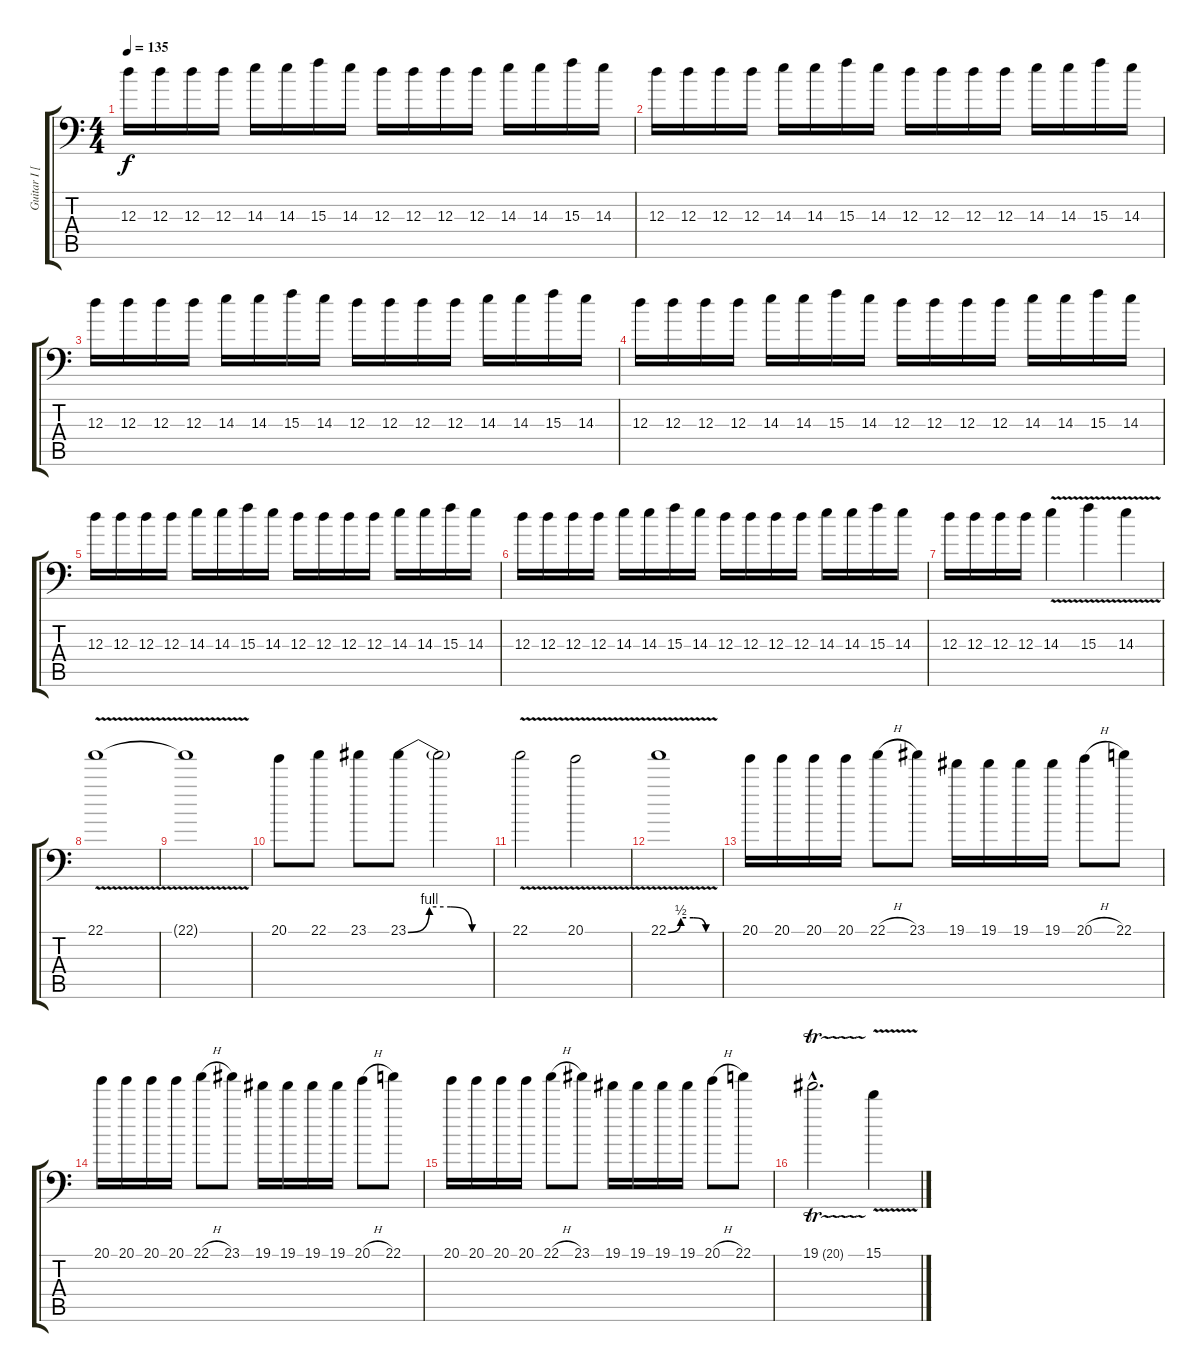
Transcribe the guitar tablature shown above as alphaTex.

\track ("Guitar I [Karl Sanders]" "Guitar I [") {instrument distortionguitar}
\staff {score tabs}
\tuning (B3 Gb3 D3 A2 E2 A1) {hide}
\ts (4 4)
\tempo 135
\clef f4
\ks c
12.3.16{dy f} 12.3.16 12.3.16 12.3.16 14.3.16 14.3.16 15.3.16 14.3.16 12.3.16 12.3.16 12.3.16 12.3.16 14.3.16 14.3.16 15.3.16 14.3.16 |
12.3.16 12.3.16 12.3.16 12.3.16 14.3.16 14.3.16 15.3.16 14.3.16 12.3.16 12.3.16 12.3.16 12.3.16 14.3.16 14.3.16 15.3.16 14.3.16 |
12.3.16 12.3.16 12.3.16 12.3.16 14.3.16 14.3.16 15.3.16 14.3.16 12.3.16 12.3.16 12.3.16 12.3.16 14.3.16 14.3.16 15.3.16 14.3.16 |
12.3.16 12.3.16 12.3.16 12.3.16 14.3.16 14.3.16 15.3.16 14.3.16 12.3.16 12.3.16 12.3.16 12.3.16 14.3.16 14.3.16 15.3.16 14.3.16 |
12.3.16 12.3.16 12.3.16 12.3.16 14.3.16 14.3.16 15.3.16 14.3.16 12.3.16 12.3.16 12.3.16 12.3.16 14.3.16 14.3.16 15.3.16 14.3.16 |
12.3.16 12.3.16 12.3.16 12.3.16 14.3.16 14.3.16 15.3.16 14.3.16 12.3.16 12.3.16 12.3.16 12.3.16 14.3.16 14.3.16 15.3.16 14.3.16 |
12.3.16 12.3.16 12.3.16 12.3.16 14.3{v}.4 15.3{v}.4 14.3{v}.4 |
22.1{v}.1 |
22.1{t}.1 |
20.1.8 22.1.8 23.1.8 23.1{be (custom 0 0 15 4 30 4 45 0 60 0)}.8 23.1{t}.2 |
22.1{v}.2 20.1{v}.2 |
22.1{be (custom 0 0 15 2 30 2 45 0 60 0) v}.1 |
20.1.16 20.1.16 20.1.16 20.1.16 22.1{h}.8 23.1.8 19.1.16 19.1.16 19.1.16 19.1.16 20.1{h}.8 22.1.8 |
20.1.16 20.1.16 20.1.16 20.1.16 22.1{h}.8 23.1.8 19.1.16 19.1.16 19.1.16 19.1.16 20.1{h}.8 22.1.8 |
20.1.16 20.1.16 20.1.16 20.1.16 22.1{h}.8 23.1.8 19.1.16 19.1.16 19.1.16 19.1.16 20.1{h}.8 22.1.8 |
19.1{tr (20 16) hac}.2{d} 15.1{v}.4
